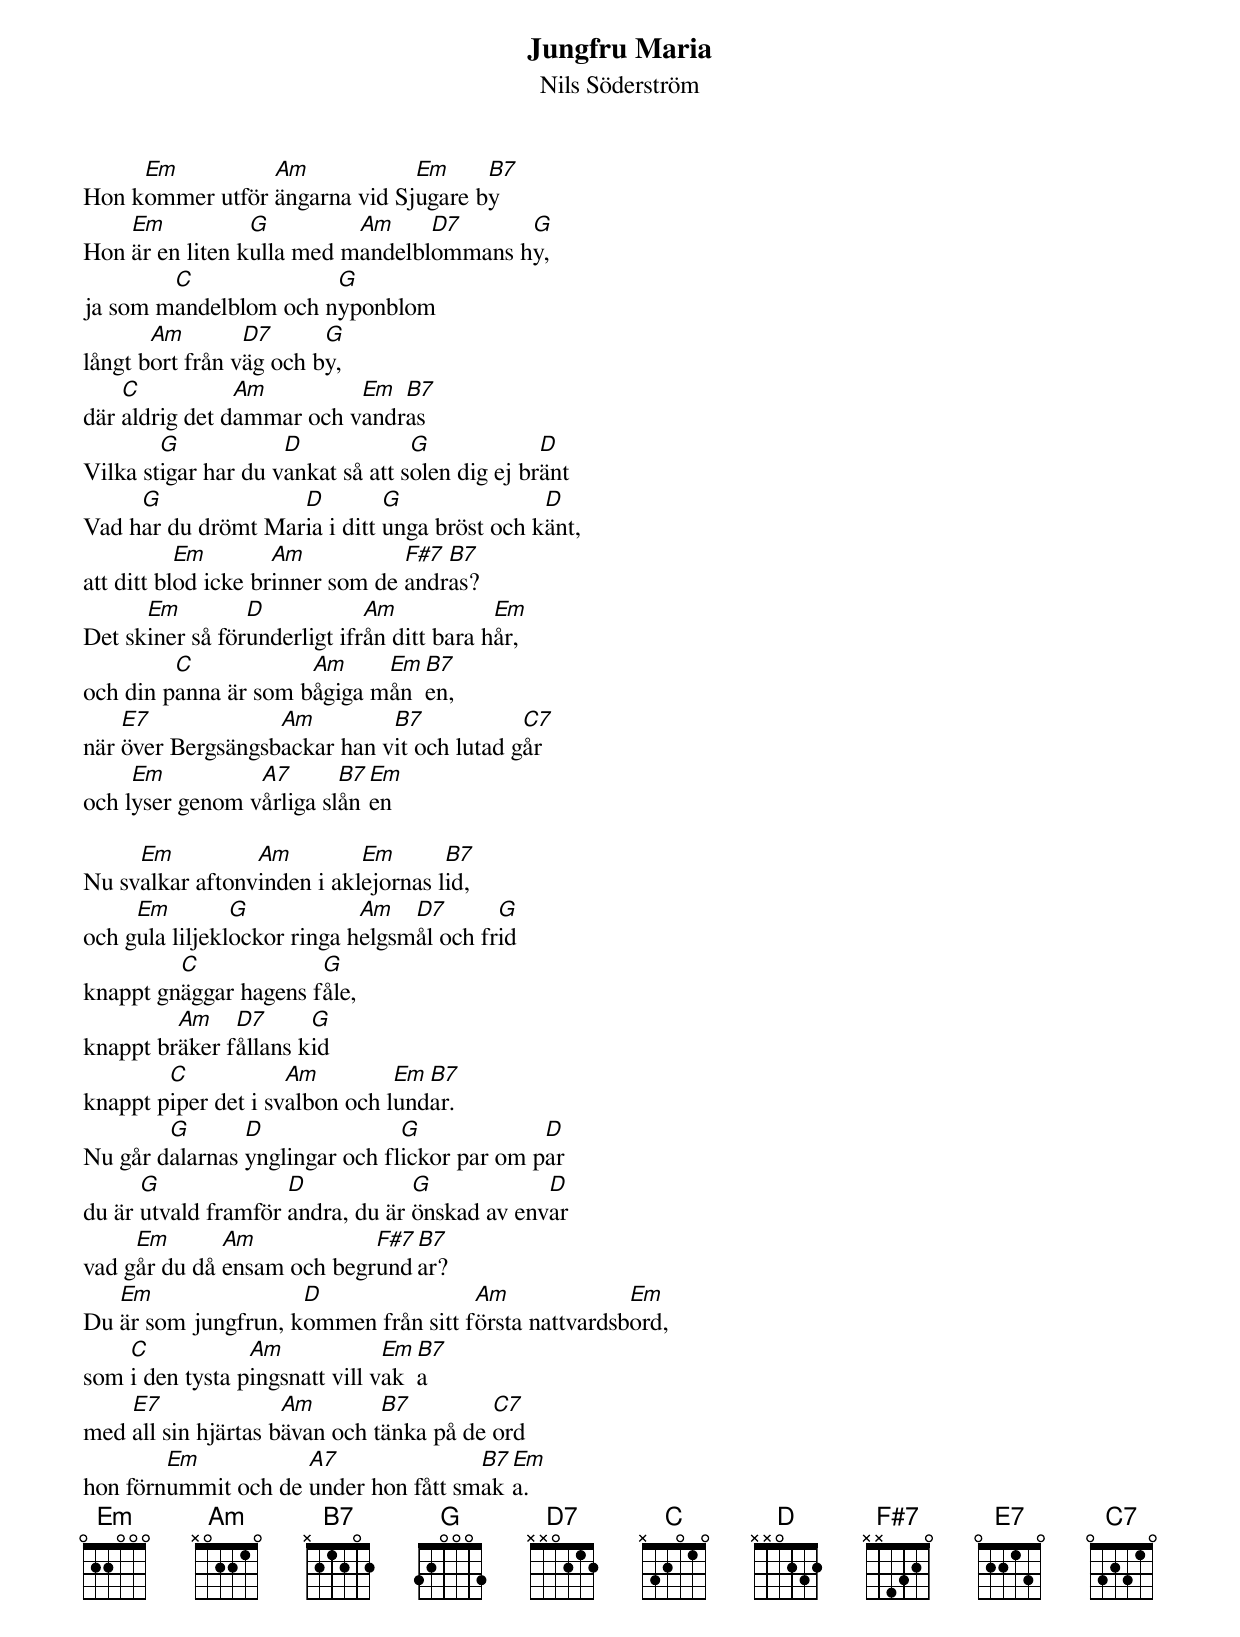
{t:Jungfru Maria}
{st:Nils Söderström}
Hon k[Em]ommer utför [Am]ängarna vid Sj[Em]ugare b[B7]y
Hon [Em]är en liten k[G]ulla med m[Am]andelbl[D7]ommans h[G]y,
ja som m[C]andelblom och n[G]yponblom
långt b[Am]ort från v[D7]äg och b[G]y,
där [C]aldrig det d[Am]ammar och v[Em]andr[B7]as
Vilka st[G]igar har du v[D]ankat så att s[G]olen dig ej br[D]änt
Vad h[G]ar du drömt Mar[D]ia i ditt [G]unga bröst och k[D]änt,
att ditt bl[Em]od icke br[Am]inner som de [F#7]andr[B7]as?
Det sk[Em]iner så för[D]underligt ifr[Am]ån ditt bara h[Em]år,
och din p[C]anna är som b[Am]ågiga m[Em]ån[B7]en,
när [E7]över Bergsängsb[Am]ackar han v[B7]it och lutad g[C7]år
och l[Em]yser genom v[A7]årliga sl[B7]ån[Em]en

Nu sv[Em]alkar aftonv[Am]inden i akl[Em]ejornas l[B7]id,
och g[Em]ula liljekl[G]ockor ringa h[Am]elgsm[D7]ål och fr[G]id
knappt gn[C]äggar hagens f[G]åle,
knappt br[Am]äker f[D7]ållans k[G]id
knappt p[C]iper det i sv[Am]albon och l[Em]und[B7]ar.
Nu går d[G]alarnas [D]ynglingar och fl[G]ickor par om p[D]ar
du är [G]utvald framför [D]andra, du är [G]önskad av env[D]ar
vad g[Em]år du då [Am]ensam och begr[F#7]und[B7]ar?
Du [Em]är som jungfrun, k[D]ommen från sitt f[Am]örsta nattvardsb[Em]ord,
som [C]i den tysta p[Am]ingsnatt vill v[Em]ak[B7]a
med [E7]all sin hjärtas b[Am]ävan och t[B7]änka på de [C7]ord
hon förn[Em]ummit och de [A7]under hon fått sm[B7]ak[Em]a.
